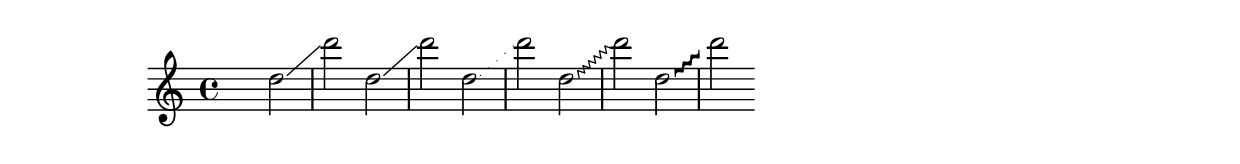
\header {
  texidoc = "Cover all line styles available"
  
}
\version "2.11.13"
\paper {
  ragged-right = ##T
}

\relative c'' {
  \override Glissando #'breakable = ##t

  s2
  d2 \glissando d'2
  \once \override Glissando #'dash-fraction = #0.5
  d,2 \glissando d'2
  \override Glissando #'style = #'dotted-line
  d,2 \glissando d'2

  \override Glissando #'style = #'zigzag
  d,2 \glissando d'2
  \override Glissando #'style = #'trill
  d,2 \glissando d'2
}
